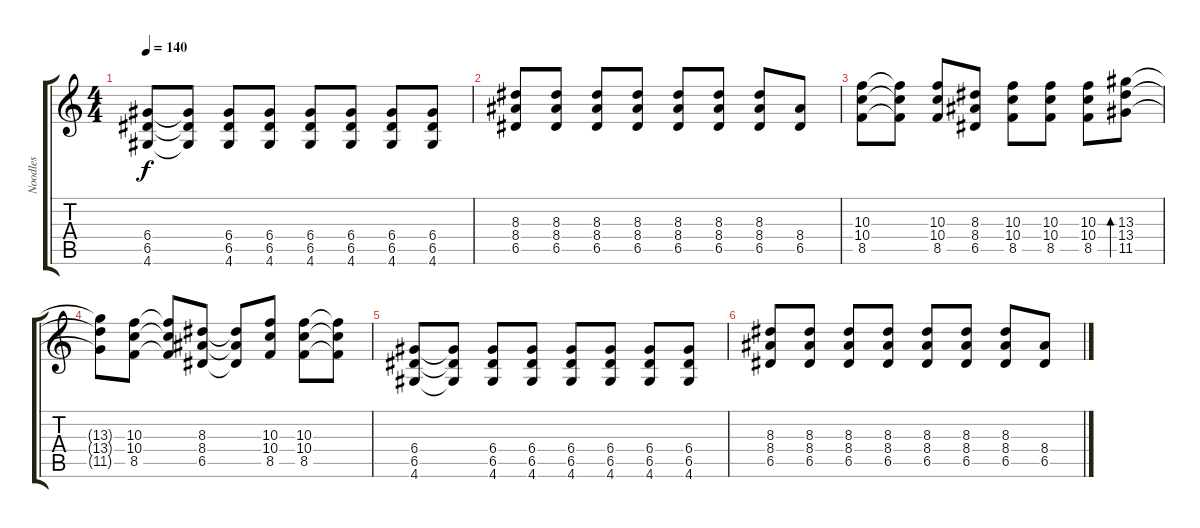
\track ("Noodles" "Noodles") {instrument distortionguitar}
\staff {score tabs}
\tuning (E4 B3 G3 D3 A2 E2) {hide}
\ts (4 4)
\tempo 140
\clef g2
\ks c
(6.4 6.5 4.6).8{dy f} (6.4{t} 6.5{t} 4.6{t}).8 (6.4 6.5 4.6).8 (6.4 6.5 4.6).8 (6.4 6.5 4.6).8 (6.4 6.5 4.6).8 (6.4 6.5 4.6).8 (6.4 6.5 4.6).8 |
(8.3 8.4 6.5).8 (8.3 8.4 6.5).8 (8.3 8.4 6.5).8 (8.3 8.4 6.5).8 (8.3 8.4 6.5).8 (8.3 8.4 6.5).8 (8.3 8.4 6.5).8 (8.4 6.5).8 |
(10.3 10.4 8.5).8 (10.3{t} 10.4{t} 8.5{t}).8 (10.3 10.4 8.5).8 (8.3 8.4 6.5).8 (10.3 10.4 8.5).8 (10.3 10.4 8.5).8 (10.3 10.4 8.5).8 (13.3 13.4 11.5).8{bd 60} |
(13.3{t} 13.4{t} 11.5{t}).8 (10.3 10.4 8.5).8 (10.3{t} 10.4{t} 8.5{t}).8 (8.3 8.4 6.5).8 (8.3{t} 8.4{t} 6.5{t}).8 (10.3 10.4 8.5).8 (10.3 10.4 8.5).8 (10.3{t} 10.4{t} 8.5{t}).8 |
(6.4 6.5 4.6).8 (6.4{t} 6.5{t} 4.6{t}).8 (6.4 6.5 4.6).8 (6.4 6.5 4.6).8 (6.4 6.5 4.6).8 (6.4 6.5 4.6).8 (6.4 6.5 4.6).8 (6.4 6.5 4.6).8 |
(8.3 8.4 6.5).8 (8.3 8.4 6.5).8 (8.3 8.4 6.5).8 (8.3 8.4 6.5).8 (8.3 8.4 6.5).8 (8.3 8.4 6.5).8 (8.3 8.4 6.5).8 (8.4 6.5).8
